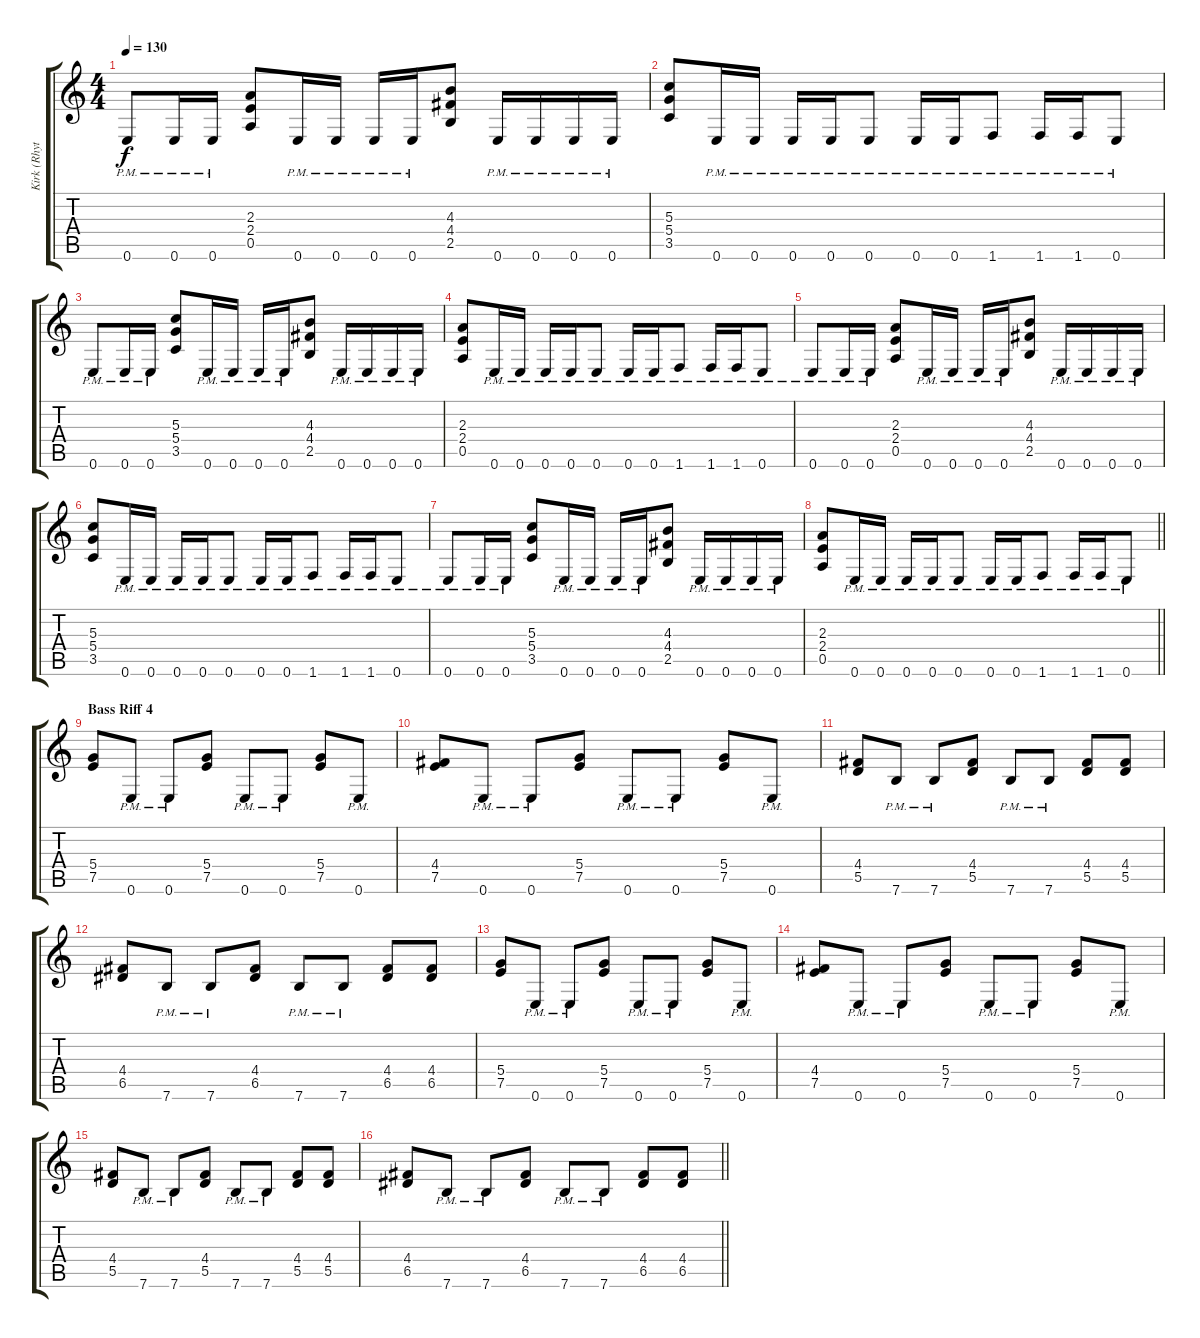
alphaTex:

\track ("Kirk (Rhythm Guitar)" "Kirk (Rhyt") {instrument distortionguitar}
\staff {score tabs}
\tuning (E4 B3 G3 D3 A2 E2) {hide}
\ts (4 4)
\tempo 130
\clef g2
\ks c
0.6{pm}.8{dy f} 0.6{pm}.16 0.6{pm}.16 (2.3 2.4 0.5).8 0.6{pm}.16 0.6{pm}.16 0.6{pm}.16 0.6{pm}.16 (4.3 4.4 2.5).8 0.6{pm}.16 0.6{pm}.16 0.6{pm}.16 0.6{pm}.16 |
(5.3 5.4 3.5).8 0.6{pm}.16 0.6{pm}.16 0.6{pm}.16 0.6{pm}.16 0.6{pm}.8 0.6{pm}.16 0.6{pm}.16 1.6{pm}.8 1.6{pm}.16 1.6{pm}.16 0.6{pm}.8 |
0.6{pm}.8 0.6{pm}.16 0.6{pm}.16 (5.3 5.4 3.5).8 0.6{pm}.16 0.6{pm}.16 0.6{pm}.16 0.6{pm}.16 (4.3 4.4 2.5).8 0.6{pm}.16 0.6{pm}.16 0.6{pm}.16 0.6{pm}.16 |
(2.3 2.4 0.5).8 0.6{pm}.16 0.6{pm}.16 0.6{pm}.16 0.6{pm}.16 0.6{pm}.8 0.6{pm}.16 0.6{pm}.16 1.6{pm}.8 1.6{pm}.16 1.6{pm}.16 0.6{pm}.8 |
0.6{pm}.8 0.6{pm}.16 0.6{pm}.16 (2.3 2.4 0.5).8 0.6{pm}.16 0.6{pm}.16 0.6{pm}.16 0.6{pm}.16 (4.3 4.4 2.5).8 0.6{pm}.16 0.6{pm}.16 0.6{pm}.16 0.6{pm}.16 |
(5.3 5.4 3.5).8 0.6{pm}.16 0.6{pm}.16 0.6{pm}.16 0.6{pm}.16 0.6{pm}.8 0.6{pm}.16 0.6{pm}.16 1.6{pm}.8 1.6{pm}.16 1.6{pm}.16 0.6{pm}.8 |
0.6{pm}.8 0.6{pm}.16 0.6{pm}.16 (5.3 5.4 3.5).8 0.6{pm}.16 0.6{pm}.16 0.6{pm}.16 0.6{pm}.16 (4.3 4.4 2.5).8 0.6{pm}.16 0.6{pm}.16 0.6{pm}.16 0.6{pm}.16 |
\barLineRight lightlight
(2.3 2.4 0.5).8 0.6{pm}.16 0.6{pm}.16 0.6{pm}.16 0.6{pm}.16 0.6{pm}.8 0.6{pm}.16 0.6{pm}.16 1.6{pm}.8 1.6{pm}.16 1.6{pm}.16 0.6{pm}.8 |
\section ("" "Bass Riff 4")
(5.4 7.5).8 0.6{pm}.8 0.6{pm}.8 (5.4 7.5).8 0.6{pm}.8 0.6{pm}.8 (5.4 7.5).8 0.6{pm}.8 |
(4.4 7.5).8 0.6{pm}.8 0.6{pm}.8 (5.4 7.5).8 0.6{pm}.8 0.6{pm}.8 (5.4 7.5).8 0.6{pm}.8 |
(4.4 5.5).8 7.6{pm}.8 7.6{pm}.8 (4.4 5.5).8 7.6{pm}.8 7.6{pm}.8 (4.4 5.5).8 (4.4 5.5).8 |
(4.4 6.5).8 7.6{pm}.8 7.6{pm}.8 (4.4 6.5).8 7.6{pm}.8 7.6{pm}.8 (4.4 6.5).8 (4.4 6.5).8 |
(5.4 7.5).8 0.6{pm}.8 0.6{pm}.8 (5.4 7.5).8 0.6{pm}.8 0.6{pm}.8 (5.4 7.5).8 0.6{pm}.8 |
(4.4 7.5).8 0.6{pm}.8 0.6{pm}.8 (5.4 7.5).8 0.6{pm}.8 0.6{pm}.8 (5.4 7.5).8 0.6{pm}.8 |
(4.4 5.5).8 7.6{pm}.8 7.6{pm}.8 (4.4 5.5).8 7.6{pm}.8 7.6{pm}.8 (4.4 5.5).8 (4.4 5.5).8 |
\barLineRight lightlight
(4.4 6.5).8 7.6{pm}.8 7.6{pm}.8 (4.4 6.5).8 7.6{pm}.8 7.6{pm}.8 (4.4 6.5).8 (4.4 6.5).8
